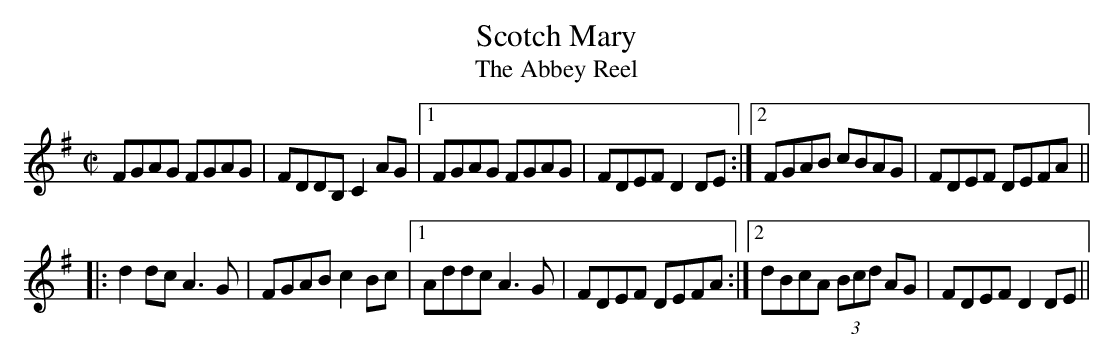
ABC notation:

X:1
T:Scotch Mary
T:Abbey Reel, The
M:C|
K:Dmix
FGAG FGAG|FDDB, C2AG|1 FGAG FGAG|FDEF D2DE:|2 FGAB cBAG|FDEF DEFA||
|:d2dc A3G|FGAB c2Bc|1 Addc A3G|FDEF DEFA:|2 dBcA (3Bcd AG|FDEF D2DE||
